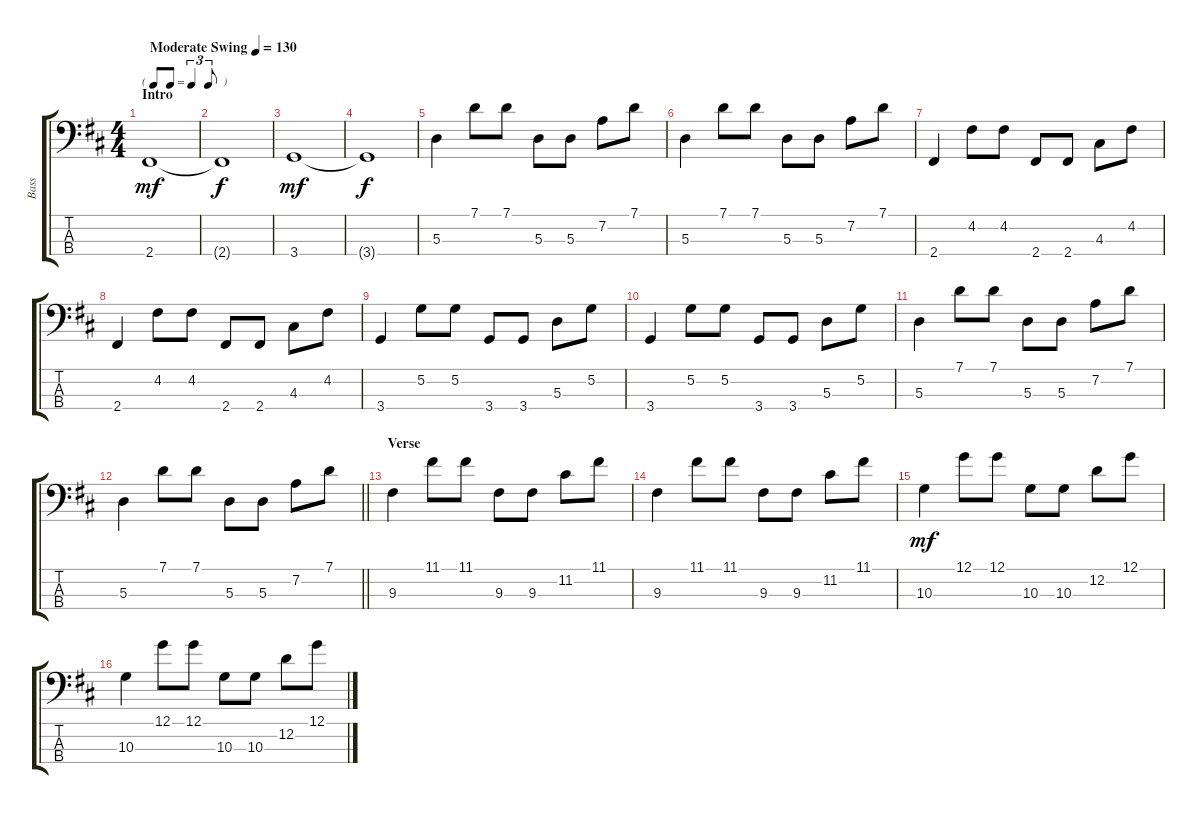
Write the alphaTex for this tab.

\track ("Bass" "Bass") {instrument electricbassfinger}
\staff {score tabs}
\tuning (G2 D2 A1 E1) {hide}
\ts (4 4)
\tf triplet8th
\section ("" "Intro")
\tempo (130 "Moderate Swing")
\clef f4
\ks d
2.4.1{dy mf instrument electricbassfinger} |
2.4{t}.1{dy f} |
3.4.1{dy mf} |
3.4{t}.1{dy f} |
5.3.4 7.1.8 7.1.8 5.3.8 5.3.8 7.2.8 7.1.8 |
5.3.4 7.1.8 7.1.8 5.3.8 5.3.8 7.2.8 7.1.8 |
2.4.4 4.2.8 4.2.8 2.4.8 2.4.8 4.3.8 4.2.8 |
2.4.4 4.2.8 4.2.8 2.4.8 2.4.8 4.3.8 4.2.8 |
3.4.4 5.2.8 5.2.8 3.4.8 3.4.8 5.3.8 5.2.8 |
3.4.4 5.2.8 5.2.8 3.4.8 3.4.8 5.3.8 5.2.8 |
5.3.4 7.1.8 7.1.8 5.3.8 5.3.8 7.2.8 7.1.8 |
\barLineRight lightlight
5.3.4 7.1.8 7.1.8 5.3.8 5.3.8 7.2.8 7.1.8 |
\section ("" "Verse")
9.3.4 11.1.8 11.1.8 9.3.8 9.3.8 11.2.8 11.1.8 |
9.3.4 11.1.8 11.1.8 9.3.8 9.3.8 11.2.8 11.1.8 |
10.3.4{dy mf} 12.1.8 12.1.8 10.3.8 10.3.8 12.2.8 12.1.8 |
10.3.4 12.1.8 12.1.8 10.3.8 10.3.8 12.2.8 12.1.8
